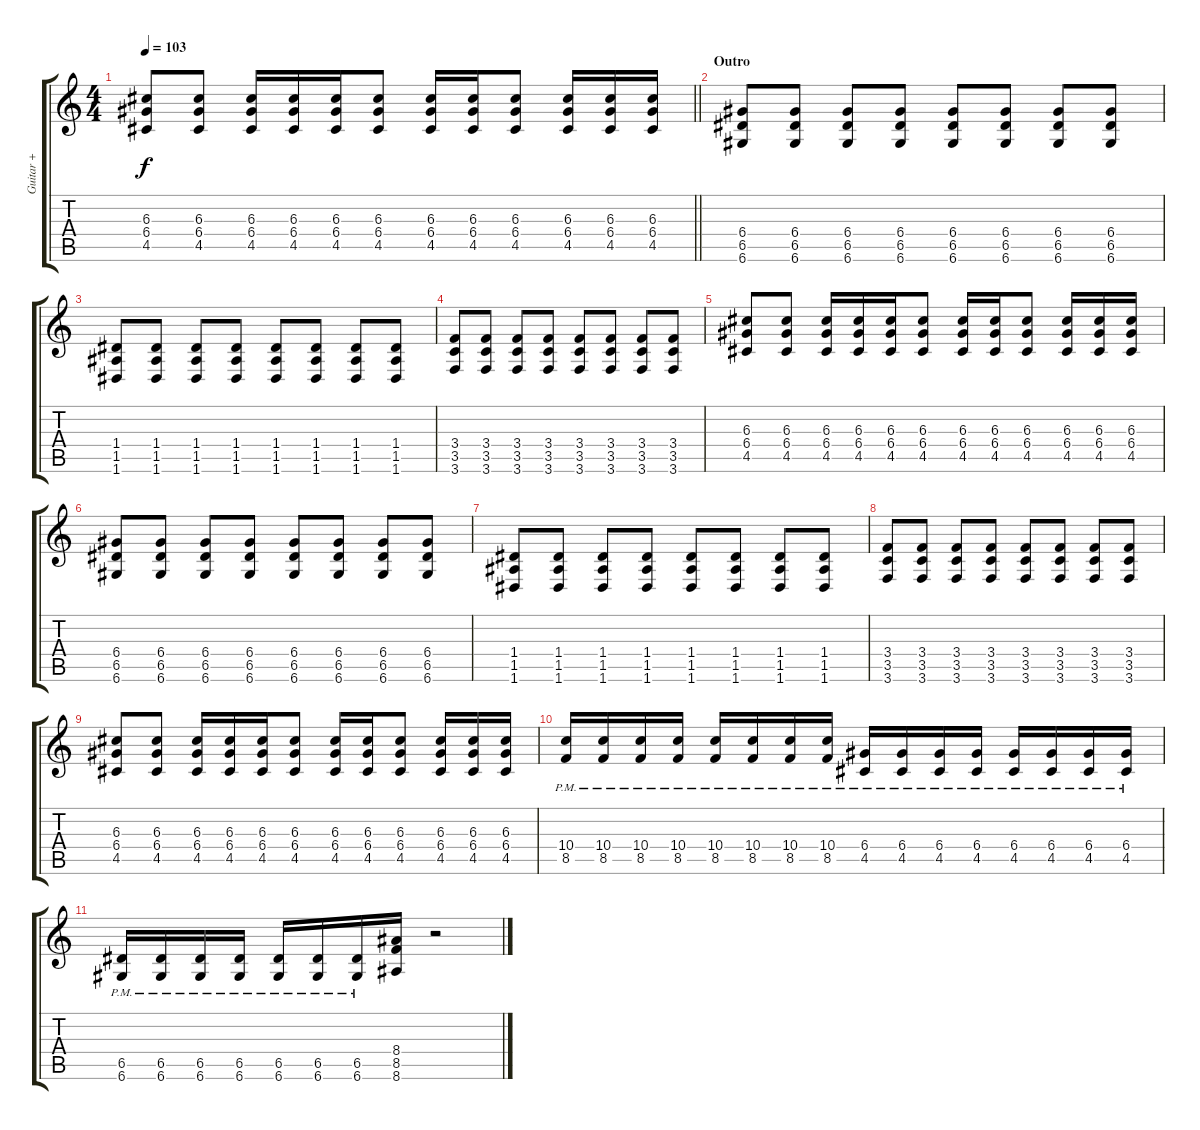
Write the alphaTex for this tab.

\track ("Guitar +" "Guitar +") {instrument distortionguitar}
\staff {score tabs}
\tuning (E4 B3 G3 D3 A2 D2) {hide}
\ts (4 4)
\tempo 103
\clef g2
\barLineRight lightlight
\ks c
(6.3 6.4 4.5).8{dy f} (6.3 6.4 4.5).8 (6.3 6.4 4.5).16 (6.3 6.4 4.5).16 (6.3 6.4 4.5).16 (6.3 6.4 4.5).8 (6.3 6.4 4.5).16 (6.3 6.4 4.5).16 (6.3 6.4 4.5).8 (6.3 6.4 4.5).16 (6.3 6.4 4.5).16 (6.3 6.4 4.5).16 |
\section ("" "Outro")
(6.4 6.5 6.6).8{volume 12 balance 8} (6.4 6.5 6.6).8 (6.4 6.5 6.6).8 (6.4 6.5 6.6).8 (6.4 6.5 6.6).8 (6.4 6.5 6.6).8 (6.4 6.5 6.6).8 (6.4 6.5 6.6).8 |
(1.4 1.5 1.6).8 (1.4 1.5 1.6).8 (1.4 1.5 1.6).8 (1.4 1.5 1.6).8 (1.4 1.5 1.6).8 (1.4 1.5 1.6).8 (1.4 1.5 1.6).8 (1.4 1.5 1.6).8 |
(3.4 3.5 3.6).8 (3.4 3.5 3.6).8 (3.4 3.5 3.6).8 (3.4 3.5 3.6).8 (3.4 3.5 3.6).8 (3.4 3.5 3.6).8 (3.4 3.5 3.6).8 (3.4 3.5 3.6).8 |
(6.3 6.4 4.5).8 (6.3 6.4 4.5).8 (6.3 6.4 4.5).16 (6.3 6.4 4.5).16 (6.3 6.4 4.5).16 (6.3 6.4 4.5).8 (6.3 6.4 4.5).16 (6.3 6.4 4.5).16 (6.3 6.4 4.5).8 (6.3 6.4 4.5).16 (6.3 6.4 4.5).16 (6.3 6.4 4.5).16 |
(6.4 6.5 6.6).8{volume 12 balance 8} (6.4 6.5 6.6).8 (6.4 6.5 6.6).8 (6.4 6.5 6.6).8 (6.4 6.5 6.6).8 (6.4 6.5 6.6).8 (6.4 6.5 6.6).8 (6.4 6.5 6.6).8 |
(1.4 1.5 1.6).8 (1.4 1.5 1.6).8 (1.4 1.5 1.6).8 (1.4 1.5 1.6).8 (1.4 1.5 1.6).8 (1.4 1.5 1.6).8 (1.4 1.5 1.6).8 (1.4 1.5 1.6).8 |
(3.4 3.5 3.6).8 (3.4 3.5 3.6).8 (3.4 3.5 3.6).8 (3.4 3.5 3.6).8 (3.4 3.5 3.6).8 (3.4 3.5 3.6).8 (3.4 3.5 3.6).8 (3.4 3.5 3.6).8 |
(6.3 6.4 4.5).8 (6.3 6.4 4.5).8 (6.3 6.4 4.5).16 (6.3 6.4 4.5).16 (6.3 6.4 4.5).16 (6.3 6.4 4.5).8 (6.3 6.4 4.5).16 (6.3 6.4 4.5).16 (6.3 6.4 4.5).8 (6.3 6.4 4.5).16 (6.3 6.4 4.5).16 (6.3 6.4 4.5).16 |
(10.4{pm} 8.5{pm}).16 (10.4{pm} 8.5{pm}).16 (10.4{pm} 8.5{pm}).16 (10.4{pm} 8.5{pm}).16 (10.4{pm} 8.5{pm}).16 (10.4{pm} 8.5{pm}).16 (10.4{pm} 8.5{pm}).16 (10.4{pm} 8.5{pm}).16 (6.4{pm} 4.5{pm}).16 (6.4{pm} 4.5{pm}).16 (6.4{pm} 4.5{pm}).16 (6.4{pm} 4.5{pm}).16 (6.4{pm} 4.5{pm}).16 (6.4{pm} 4.5{pm}).16 (6.4{pm} 4.5{pm}).16 (6.4{pm} 4.5{pm}).16 |
(6.5{pm} 6.6{pm}).16 (6.5{pm} 6.6{pm}).16 (6.5{pm} 6.6{pm}).16 (6.5{pm} 6.6{pm}).16 (6.5{pm} 6.6{pm}).16 (6.5{pm} 6.6{pm}).16 (6.5{pm} 6.6{pm}).16 (8.4 8.5 8.6).16 r.2
